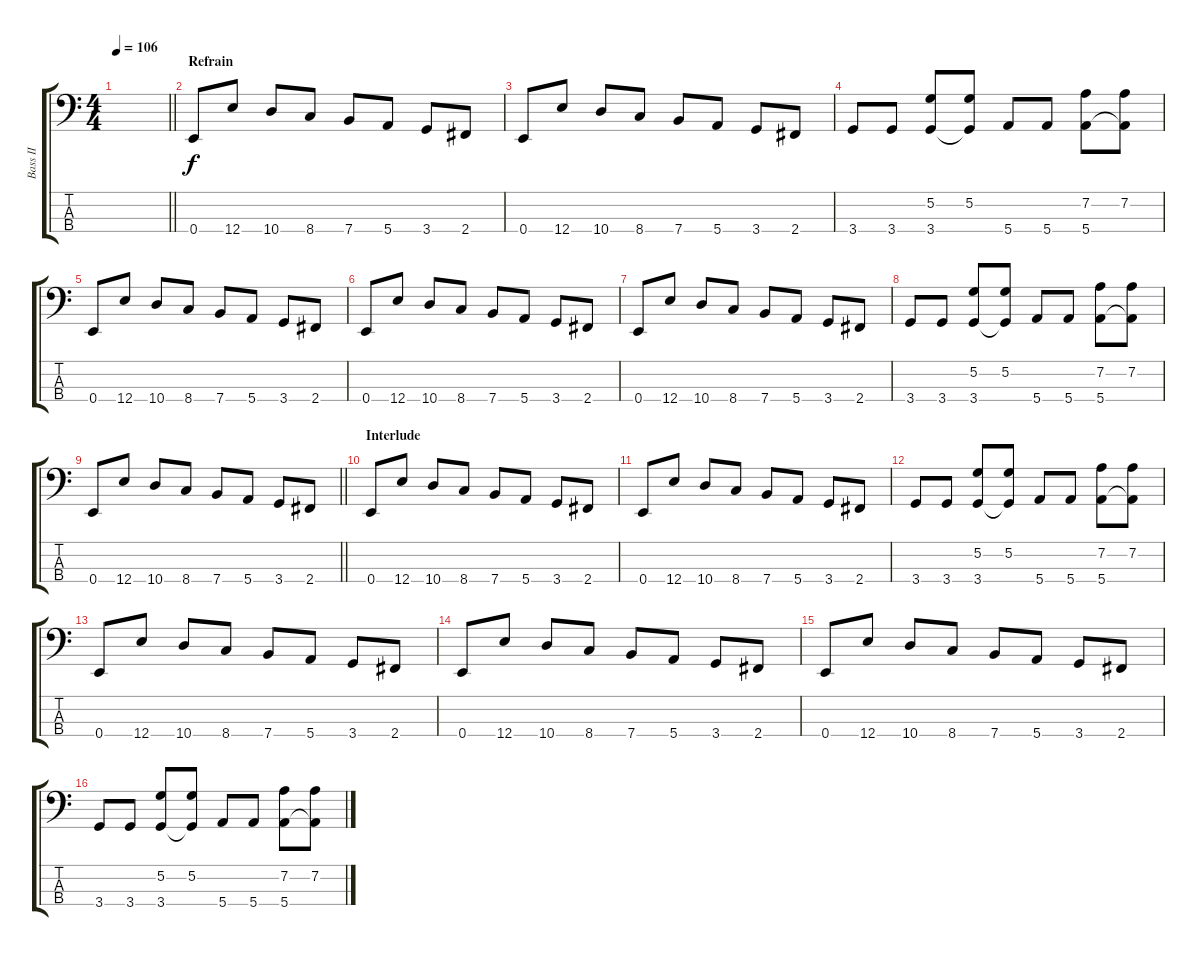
\track ("Bass II" "Bass II") {instrument electricbassfinger}
\staff {score tabs}
\tuning (G2 D2 A1 E1) {hide}
\ts (4 4)
\tempo 106
\clef f4
\barLineRight lightlight
\ks c
|
\section ("" "Refrain")
0.4.8 12.4.8 10.4.8 8.4.8 7.4.8 5.4.8 3.4.8 2.4.8 |
0.4.8 12.4.8 10.4.8 8.4.8 7.4.8 5.4.8 3.4.8 2.4.8 |
3.4.8 3.4.8 (5.2 3.4).8 (5.2 3.4{t}).8 5.4.8 5.4.8 (7.2 5.4).8 (7.2 5.4{t}).8 |
0.4.8 12.4.8 10.4.8 8.4.8 7.4.8 5.4.8 3.4.8 2.4.8 |
0.4.8 12.4.8 10.4.8 8.4.8 7.4.8 5.4.8 3.4.8 2.4.8 |
0.4.8 12.4.8 10.4.8 8.4.8 7.4.8 5.4.8 3.4.8 2.4.8 |
3.4.8 3.4.8 (5.2 3.4).8 (5.2 3.4{t}).8 5.4.8 5.4.8 (7.2 5.4).8 (7.2 5.4{t}).8 |
\barLineRight lightlight
0.4.8 12.4.8 10.4.8 8.4.8 7.4.8 5.4.8 3.4.8 2.4.8 |
\section ("" "Interlude")
0.4.8 12.4.8 10.4.8 8.4.8 7.4.8 5.4.8 3.4.8 2.4.8 |
0.4.8 12.4.8 10.4.8 8.4.8 7.4.8 5.4.8 3.4.8 2.4.8 |
3.4.8 3.4.8 (5.2 3.4).8 (5.2 3.4{t}).8 5.4.8 5.4.8 (7.2 5.4).8 (7.2 5.4{t}).8 |
0.4.8 12.4.8 10.4.8 8.4.8 7.4.8 5.4.8 3.4.8 2.4.8 |
0.4.8 12.4.8 10.4.8 8.4.8 7.4.8 5.4.8 3.4.8 2.4.8 |
0.4.8 12.4.8 10.4.8 8.4.8 7.4.8 5.4.8 3.4.8 2.4.8 |
3.4.8 3.4.8 (5.2 3.4).8 (5.2 3.4{t}).8 5.4.8 5.4.8 (7.2 5.4).8 (7.2 5.4{t}).8
